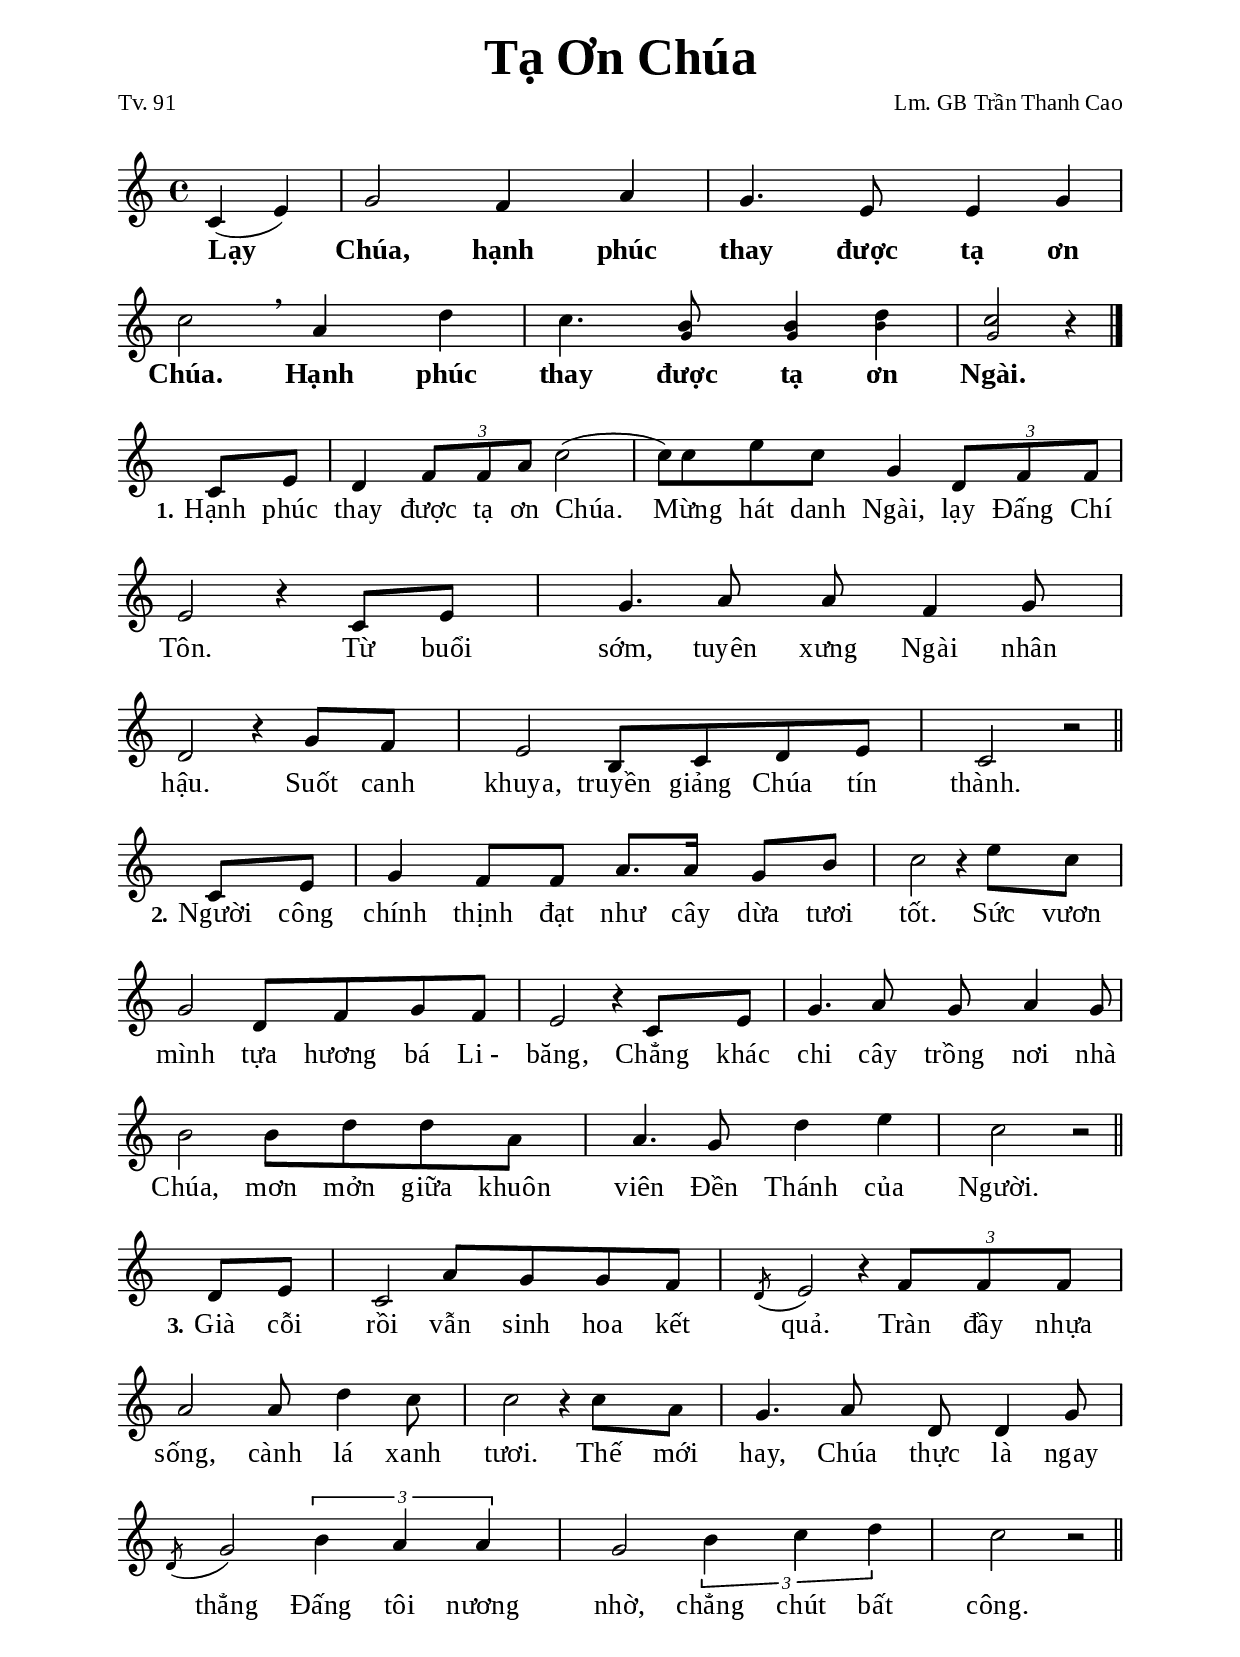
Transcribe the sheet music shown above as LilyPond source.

% Cài đặt chung
\version "2.22.1"
\include "english.ly"

\header {
  title = \markup { \fontsize #3 "Tạ Ơn Chúa" }
  poet = "Tv. 91"
  composer = "Lm. GB Trần Thanh Cao"
  arranger = " "
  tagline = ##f
}

\paper {
  #(set-paper-size "a4")
  top-margin = 10\mm
  bottom-margin = 10\mm
  left-margin = 20\mm
  right-margin = 20\mm
  indent = #0
  #(define fonts
    (make-pango-font-tree
      "Liberation Serif"
      "Liberation Serif"
      "Liberation Serif"
      (/ 20 20)))
  page-count = #1
  system-system-spacing = #'((basic-distance . 13))
  score-system-spacing = #'((basic-distance . 13))
}

% Nhạc điệp khúc
nhacDiepKhuc = \relative c' {
  \partial 2 c4 (e) |
  g2 f4 a |
  g4. e8 e4 g |
  c2 \breathe a4 d |
  c4.
  <b \tweak font-size #-2 g>8
  <b \tweak font-size #-2 g>4
  <d \tweak font-size #-2 b> |
  <c \tweak font-size #-2 g>2 r4 \bar "|."
}

% Nhạc phiên khúc
nhacPhienKhucMot = \relative c' {
  \partial 4 c8 e |
  d4 \tuplet 3/2 { f8 f a } c2 ( |
  c8) c e c g4 \tuplet 3/2 { d8 f f } |
  e2 r4 c8 e |
  g4. a8 a f4 g8 |
  d2 r4 g8 f |
  e2 b8 c d e |
  c2 r \bar "||"
}

nhacPhienKhucHai = \relative c' {
  \partial 4 c8 e |
  g4 f8 f a8. a16 g8 b |
  c2 r4 e8 c |
  g2 d8 f g f |
  e2 r4 c8 e |
  g4. a8 g a4 g8 |
  b2 b8 d d a |
  a4. g8 d'4 e |
  c2 r \bar "||"
}

nhacPhienKhucBa = \relative c' {
  \partial 4 d8 e |
  c2 a'8 g g f |
  \acciaccatura d8 e2 r4 \tuplet 3/2 { f8 f f } |
  a2 a8 d4 c8 |
  c2 r4 c8 a |
  g4. a8 d, d4 g8 |
  \acciaccatura d8 g2 \tuplet 3/2 { b4 a a } |
  g2 \tuplet 3/2 { b4 c d } |
  c2 r \bar "||"
}

% Lời điệp khúc
loiDiepKhuc = \lyricmode {
  Lạy Chúa, hạnh phúc thay được tạ ơn Chúa.
  Hạnh phúc thay được tạ ơn Ngài.
}

% Lời phiên khúc
loiPhienKhucMot = \lyricmode {
  \set stanza = #"1."
  Hạnh phúc thay được tạ ơn Chúa.
  Mừng hát danh Ngài, lạy Đấng Chí Tôn.
  Từ buổi sớm, tuyên xưng Ngài nhân hậu.
  Suốt canh khuya, truyền giảng Chúa tín thành.
}

loiPhienKhucHai = \lyricmode {
  \set stanza = #"2."
  Người công chính thịnh đạt như cây dừa tươi tốt.
  Sức vươn mình tựa hương bá "Li -" băng,
  Chẳng khác chi cây trồng nơi nhà Chúa,
  mơn mởn giữa khuôn viên Đền Thánh của Người.
}

loiPhienKhucBa = \lyricmode {
  \set stanza = #"3."
  Già cỗi rồi vẫn sinh hoa kết quả.
  Tràn đầy nhựa sống, cành lá xanh tươi.
  Thế mới hay, Chúa thực là ngay thẳng
  Đấng tôi nương nhờ, chẳng chút bất công.
}


% Dàn trang
\score {
  \new ChoirStaff <<
    \new Staff = diepKhuc \with {
        \consists "Merge_rests_engraver"
        %\magnifyStaff #(magstep +1)
      }
      <<
      \new Voice = beSop {
        \key c \major \time 4/4 \stemNeutral \nhacDiepKhuc
      }
    >>
    \new Lyrics \lyricsto beSop \loiDiepKhuc
  >>
  \layout {
    \override Lyrics.LyricText.font-series = #'bold
    \override Lyrics.LyricText.font-size = #+2
    \override Lyrics.LyricSpace.minimum-distance = #6
    \override Score.BarNumber.break-visibility = ##(#f #f #f)
    \override Score.SpacingSpanner.uniform-stretching = ##t
  }
}

\score {
  \new ChoirStaff <<
    \new Staff = phienKhuc \with {
        %\magnifyStaff #(magstep +1)
      }
      <<
      \new Voice = beSop {
        \key c \major \time 4/4 \nhacPhienKhucMot
      }
    >>
    \new Lyrics \lyricsto beSop \loiPhienKhucMot
  >>
  \layout {
    \override Staff.TimeSignature.transparent = ##t
    \override Lyrics.LyricText.font-size = #+2
    \override Lyrics.LyricSpace.minimum-distance = #1.5
    \override Score.BarNumber.break-visibility = ##(#f #f #f)
    \override Score.SpacingSpanner.uniform-stretching = ##t
    \override Score.SpacingSpanner packed-spacing = ##t
  }
}

\score {
  \new ChoirStaff <<
    \new Staff = phienKhuc \with {
        %\magnifyStaff #(magstep +1)
      }
      <<
      \new Voice = beSop {
        \key c \major \time 4/4 \nhacPhienKhucHai
      }
    >>
    \new Lyrics \lyricsto beSop \loiPhienKhucHai
  >>
  \layout {
    \override Staff.TimeSignature.transparent = ##t
    \override Lyrics.LyricText.font-size = #+2
    \override Lyrics.LyricSpace.minimum-distance = #2.5
    \override Score.BarNumber.break-visibility = ##(#f #f #f)
    \override Score.SpacingSpanner.uniform-stretching = ##t
    \override Score.SpacingSpanner packed-spacing = ##t
  }
}

\score {
  \new ChoirStaff <<
    \new Staff = phienKhuc \with {
        %\magnifyStaff #(magstep +1)
      }
      <<
      \new Voice = beSop {
        \key c \major \time 4/4 \nhacPhienKhucBa
      }
    >>
    \new Lyrics \lyricsto beSop \loiPhienKhucBa
  >>
  \layout {
    \override Staff.TimeSignature.transparent = ##t
    \override Lyrics.LyricText.font-size = #+2
    \override Lyrics.LyricSpace.minimum-distance = #3
    \override Score.BarNumber.break-visibility = ##(#f #f #f)
    \override Score.SpacingSpanner.uniform-stretching = ##t
    \override Score.SpacingSpanner packed-spacing = ##t
  }
}
